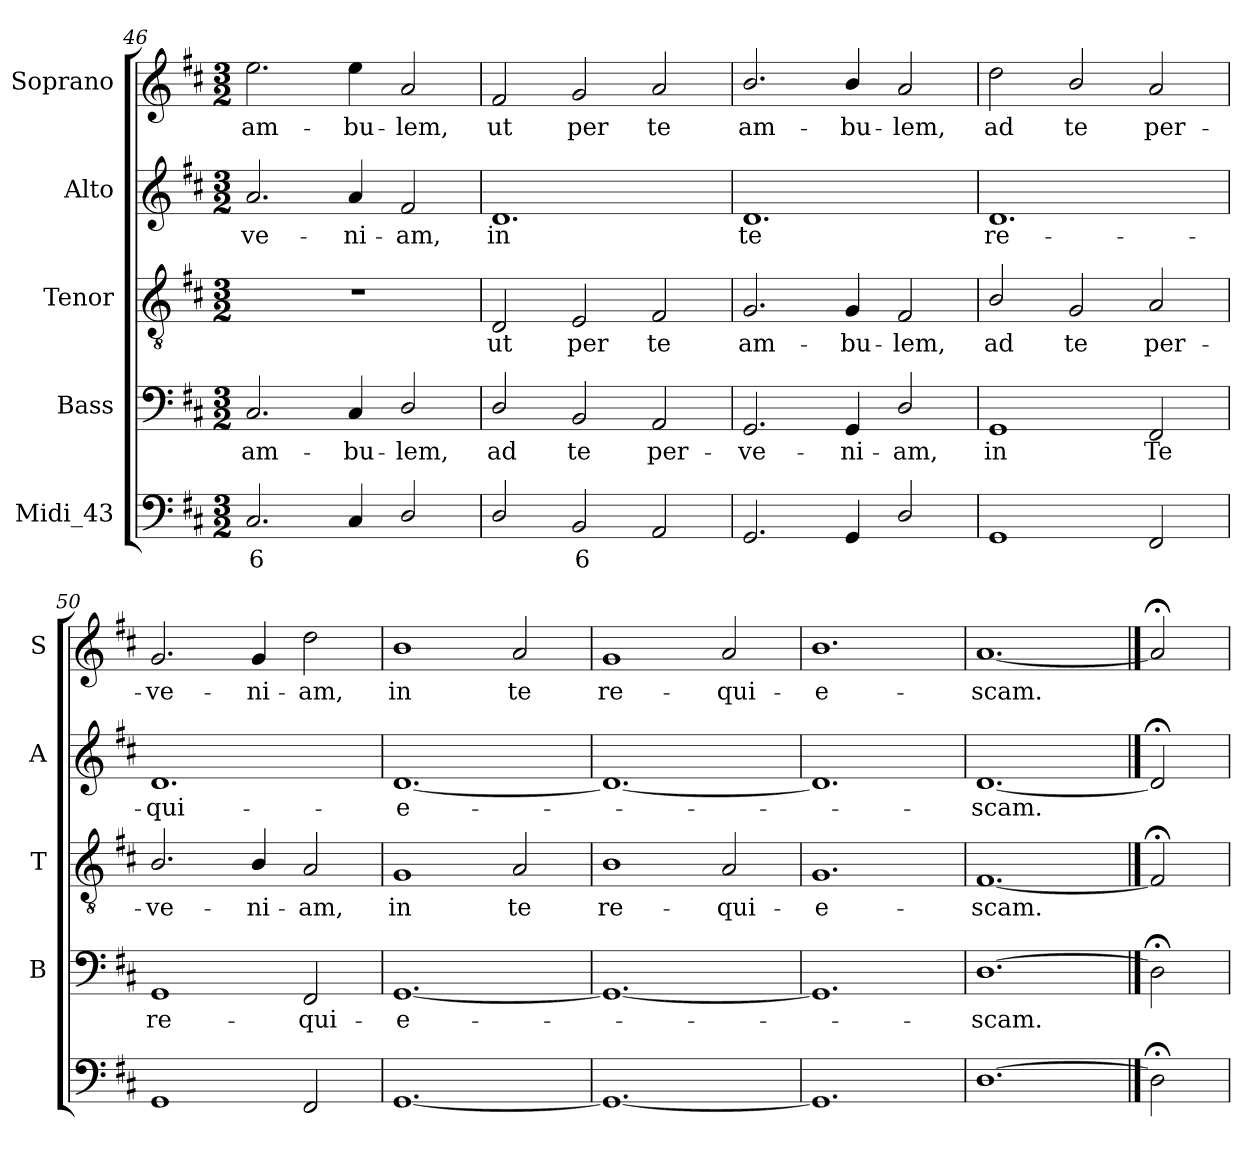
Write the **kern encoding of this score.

**kern	**text	**kern	**text	**kern	**text	**kern	**text	**kern	**text
*part5	*part5	*part4	*part4	*part3	*part3	*part2	*part2	*part1	*part1
*staff5	*staff5	*staff4	*staff4	*staff3	*staff3	*staff2	*staff2	*staff1	*staff1
*I"Midi_43	*	*I"Bass	*	*I"Tenor	*	*I"Alto	*	*I"Soprano	*
*	*	*I'B	*	*I'T	*	*I'A	*	*I'S	*
*clefF4	*	*clefF4	*	*clefGv2	*	*clefG2	*	*clefG2	*
*k[f#c#]	*	*k[f#c#]	*	*k[f#c#]	*	*k[f#c#]	*	*k[f#c#]	*
*D:	*	*D:	*	*D:	*	*D:	*	*D:	*
*M3/2	*	*M3/2	*	*M3/2	*	*M3/2	*	*M3/2	*
=46	=46	=46	=46	=46	=46	=46	=46	=46	=46
!	!LO:LY:b	!	!LO:LY:b	!LO:N:vis=1	!	!	!LO:LY:b	!	!LO:LY:b
2.C#	6	2.C#	am-	1.r	.	2.a	-ve-	2.ee	am-
!	!	!	!LO:LY:b	!	!	!	!LO:LY:b	!	!LO:LY:b
4C#	.	4C#	-bu-	.	.	4a	-ni-	4ee	-bu-
!	!	!	!LO:LY:b	!	!	!	!LO:LY:b	!	!LO:LY:b
2D/	.	2D/	-lem,	.	.	2f#	-am,	2a	-lem,
=47	=47	=47	=47	=47	=47	=47	=47	=47	=47
!	!	!	!LO:LY:b	!	!LO:LY:b	!	!LO:LY:b	!	!LO:LY:b
2D/	.	2D/	ad	2D	ut	1.d	in	2f#	ut
!	!LO:LY:b	!	!LO:LY:b	!	!LO:LY:b	!	!	!	!LO:LY:b
2BB	6	2BB	te	2E	per	.	.	2g	per
!	!	!	!LO:LY:b	!	!LO:LY:b	!	!	!	!LO:LY:b
2AA	.	2AA	per-	2F#	te	.	.	2a	te
=48	=48	=48	=48	=48	=48	=48	=48	=48	=48
!	!	!	!LO:LY:b	!	!LO:LY:b	!	!LO:LY:b	!	!LO:LY:b
2.GG	.	2.GG	-ve-	2.G	am-	1.d	te	2.b/	am-
!	!	!	!LO:LY:b	!	!LO:LY:b	!	!	!	!LO:LY:b
4GG	.	4GG	-ni-	4G	-bu-	.	.	4b/	-bu-
!	!	!	!LO:LY:b	!	!LO:LY:b	!	!	!	!LO:LY:b
2D/	.	2D/	-am,	2F#	-lem,	.	.	2a	-lem,
=49	=49	=49	=49	=49	=49	=49	=49	=49	=49
!	!	!	!LO:LY:b	!	!LO:LY:b	!	!LO:LY:b	!	!LO:LY:b
1GG	.	1GG	in	2B/	ad	1.d	re-	2dd	ad
!	!	!	!	!	!LO:LY:b	!	!	!	!LO:LY:b
.	.	.	.	2G	te	.	.	2b/	te
!	!	!	!LO:LY:b	!	!LO:LY:b	!	!	!	!LO:LY:b
2FF#	.	2FF#	Te	2A	per-	.	.	2a	per-
=50	=50	=50	=50	=50	=50	=50	=50	=50	=50
!	!	!	!LO:LY:b	!	!LO:LY:b	!	!LO:LY:b	!	!LO:LY:b
1GG	.	1GG	re-	2.B/	-ve-	1.d	-qui-	2.g	-ve-
!	!	!	!	!	!LO:LY:b	!	!	!	!LO:LY:b
.	.	.	.	4B/	-ni-	.	.	4g	-ni-
!	!	!	!LO:LY:b	!	!LO:LY:b	!	!	!	!LO:LY:b
2FF#	.	2FF#	-qui-	2A	-am,	.	.	2dd	-am,
=51	=51	=51	=51	=51	=51	=51	=51	=51	=51
!	!	!	!LO:LY:b	!	!LO:LY:b	!	!LO:LY:b	!	!LO:LY:b
[1.GG	.	[1.GG	-e-	1G	in	[1.d	-e-	1b	in
!	!	!	!	!	!LO:LY:b	!	!	!	!LO:LY:b
.	.	.	.	2A	te	.	.	2a	te
=52	=52	=52	=52	=52	=52	=52	=52	=52	=52
!	!	!	!	!	!LO:LY:b	!	!	!	!LO:LY:b
1.GG_	.	1.GG_	.	1B	re-	1.d_	.	1g	re-
!	!	!	!	!	!LO:LY:b	!	!	!	!LO:LY:b
.	.	.	.	2A	-qui-	.	.	2a	-qui-
=53	=53	=53	=53	=53	=53	=53	=53	=53	=53
!	!	!	!	!	!LO:LY:b	!	!	!	!LO:LY:b
1.GG]	.	1.GG]	.	1.G	-e-	1.d]	.	1.b	-e-
=54	=54	=54	=54	=54	=54	=54	=54	=54	=54
!	!	!	!LO:LY:b	!	!LO:LY:b	!	!LO:LY:b	!	!LO:LY:b
[1.D	.	[1.D	scam.	[1.F#	-scam.	[1.d	scam.	[1.a	-scam.
==55	==55	==55	==55	==55	==55	==55	==55	==55	==55
2D;<]	.	2D;<]	.	2F#;<]	.	2d;<]	.	2a;<]	.
=	=	=	=	=	=	=	=	=	=
*-	*-	*-	*-	*-	*-	*-	*-	*-	*-
